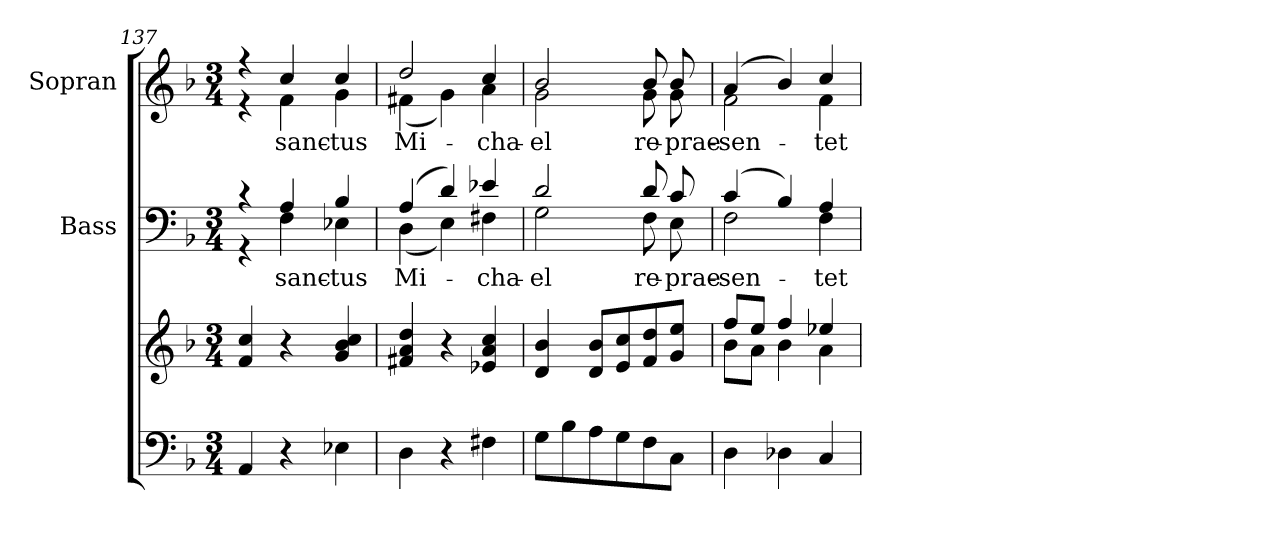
**kern	**kern	**kern	**text	**kern	**text
*part3	*part3	*part2	*part2	*part1	*part1
*staff4	*staff3	*staff2	*staff2	*staff1	*staff1
*	*	*I"Bass	*	*I"Sopran	*
*	*	*I'B.	*	*I'S.	*
*clefF4	*clefG2	*clefF4	*	*clefG2	*
*k[b-]	*k[b-]	*k[b-]	*	*k[b-]	*
*F:	*F:	*F:	*	*F:	*
*M3/4	*M3/4	*M3/4	*	*M3/4	*
=137	=137	=137	=137	=137	=137
*	*	*^	*	*^	*
4AA/	4f/ 4cc/	4r	4r	.	4r	4r	.
!	!	!	!	!LO:LY:b	!	!	!LO:LY:b
4r	4r	4A/	4F\	sanc-	4cc/	4f\	sanc-
!	!	!	!	!LO:LY:b	!	!	!LO:LY:b
4E-X\	4g/ 4b-/ 4cc/	4B-/	4E-X\	-tus	4cc/	4g\	-tus
=138	=138	=138	=138	=138	=138	=138	=138
!	!	!	!	!LO:LY:b	!	!	!LO:LY:b
4D\	4f#X/ 4a/ 4dd/	(4A/	(<4D\	Mi-	2dd/	(<4f#X\	Mi-
4r	4r	4d/)	4E\)	.	.	4g\)	.
!	!	!	!	!LO:LY:b	!	!	!LO:LY:b
4F#X\	4e-X/ 4a/ 4cc/	4e-X/	4F#X\	-cha-	4cc/	4a\	-cha-
!!LO:PB:g=z	!!
=139	=139	=139	=139	=139	=139	=139	=139
!	!	!	!	!LO:LY:b	!	!	!LO:LY:b
8G\L	4d/ 4b-/	2d/	2G\	-el	2b-/	2g\	-el
8B-\	.	.	.	.	.	.	.
8A\	8d/ 8b-/L	.	.	.	.	.	.
8G\	8e/ 8cc/	.	.	.	.	.	.
!	!	!	!	!LO:LY:b	!	!	!LO:LY:b
8F\	8f/ 8dd/	8d/	8F\	re-	8b-/	8g\	re-
!	!	!	!	!LO:LY:b	!	!	!LO:LY:b
8C\J	8g/ 8ee/J	8c/	8E\	-prae-	8b-/	8g\	-prae-
=140	=140	=140	=140	=140	=140	=140	=140
*	*^	*	*	*	*	*	*
!	!	!	!	!	!LO:LY:b	!	!	!LO:LY:b
4D\	8ff/L	8b-\L	(4c/	2F\	-sen-	(4a/	2f\	-sen-
.	8ee/J	8a\J	.	.	.	.	.	.
4D-X\	4ff/	4b-\	4B-/)	.	.	4b-/)	.	.
!	!	!	!	!	!LO:LY:b	!	!	!LO:LY:b
4C/	4ee-X/	4a\	4A/	4F\	-tet	4cc/	4f\	-tet
*	*v	*v	*	*	*	*v	*v	*
*	*	*v	*v	*	*	*
=	=	=	=	=	=
*-	*-	*-	*-	*-	*-
